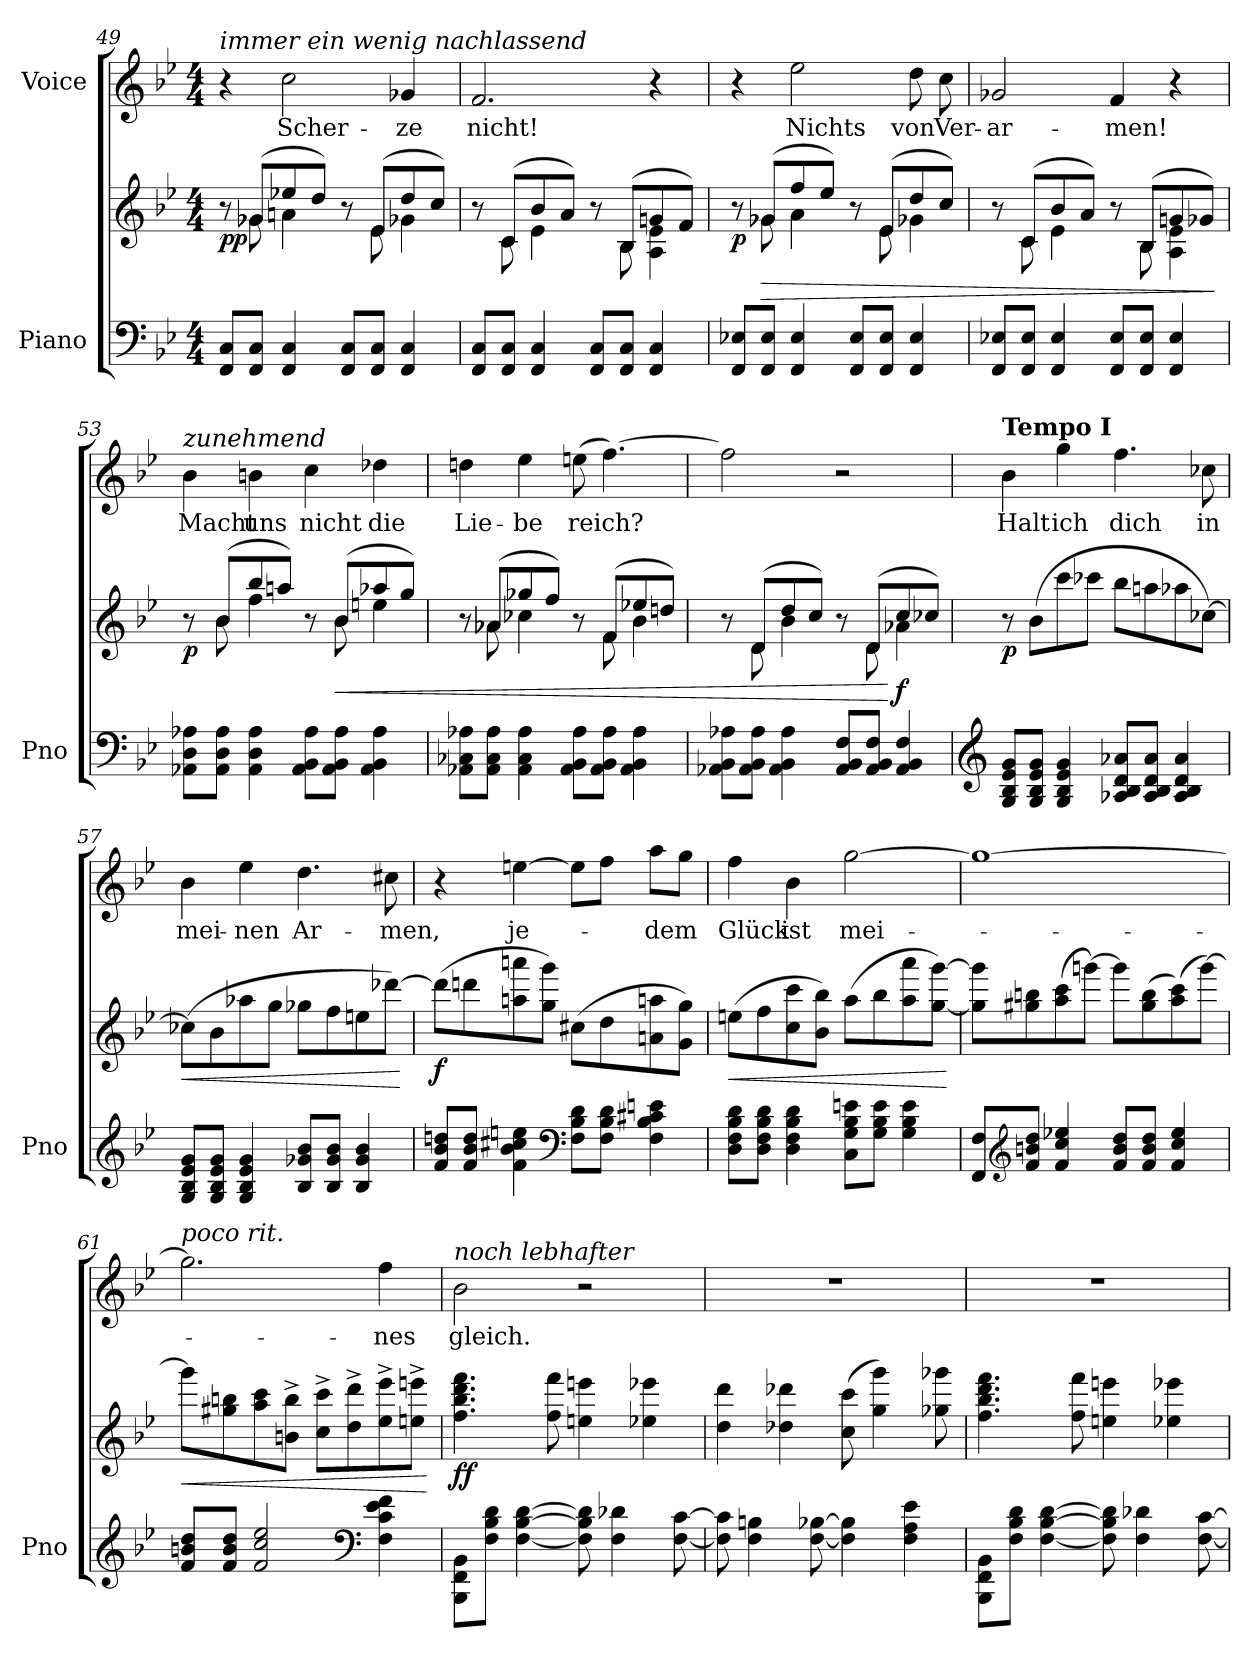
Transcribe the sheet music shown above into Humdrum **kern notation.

**kern	**kern	**dynam	**kern	**text
*part2	*part2	*part2	*part1	*part1
*staff3	*staff2	*staff2/3	*staff1	*staff1
*I"Piano	*	*	*I"Voice	*
*I'Pno	*	*	*	*
*clefF4	*clefG2	*	*clefG2	*
*k[b-e-]	*k[b-e-]	*	*k[b-e-]	*
*M4/4	*M4/4	*	*M4/4	*
=49	=49	=49	=49	=49
*	*^	*	*	*
!	!	!	!	!LO:TX:i:t=immer ein wenig nachlassend	!
!	!	!	!LO:DY:b	!	!
8FF/ 8C/L	8r	8ryy	pp	4r	.
8FF/ 8C/J	(>8g-X/L	8g-\	.	.	.
4FF/ 4C/	8ee-X/	4an\	.	2cc\	Scher-
.	8dd/J)	.	.	.	.
8FF/ 8C/L	8r	8ryy	.	.	.
8FF/ 8C/J	(>8e-/L	8e-\	.	.	.
4FF/ 4C/	8dd/	4g-X\	.	4g-X/	-ze
.	8cc/J)	.	.	.	.
=50	=50	=50	=50	=50	=50
8FF/ 8C/L	8r	8ryy	.	2.f/	nicht!
8FF/ 8C/J	(>8c/L	8c\	.	.	.
4FF/ 4C/	8b-/	4e-\	.	.	.
.	8a/J)	.	.	.	.
8FF/ 8C/L	8r	8ryy	.	.	.
8FF/ 8C/J	(>8B-/L	8B-\	.	.	.
4FF/ 4C/	8gn/	4A\ 4e-\	.	4r	.
.	8f/J)	.	.	.	.
=51	=51	=51	=51	=51	=51
!	!	!	!LO:DY:b	!	!
8FF/ 8E-X/L	8r	8ryy	p	4r	.
!	!	!	!LO:HP:b	!	!
8FF/ 8E-/J	(>8g-X/L	8g-\	>	.	.
4FF/ 4E-/	8ff/	4a\	.	2ee-\	Nichts
.	8ee-/J)	.	.	.	.
8FF/ 8E-/L	8r	8ryy	.	.	.
8FF/ 8E-/J	(>8e-/L	8e-\	.	.	.
4FF/ 4E-/	8dd/	4g-X\	.	8dd\	von
.	8cc/J)	.	.	8cc\	Ver-
=52	=52	=52	=52	=52	=52
8FF/ 8E-X/L	8r	8ryy	.	2g-X/	-ar-
8FF/ 8E-/J	(>8c/L	8c\	.	.	.
4FF/ 4E-/	8b-/	4e-\	.	.	.
.	8a/J)	.	.	.	.
8FF/ 8E-/L	8r	8ryy	.	4f/	-men!
8FF/ 8E-/J	(>8B-/L	8B-\	.	.	.
4FF/ 4E-/	8gn/	4A\ 4e-\	.	4r	.
.	8g-X/J)	.	.	.	.
*	*v	*v	*	*	*
.	.	]	.	.
=53	=53	=53	=53	=53
*	*^	*	*	*
!	!	!	!	!LO:TX:i:t=zunehmend	!
!	!	!	!LO:DY:b	!	!
8AA-X\ 8D\ 8A-X\L	8r	8ryy	p	4b-\	Macht
8AA-\ 8D\ 8A-\J	(>8b-/L	8b-\	.	.	.
4AA-\ 4D\ 4A-\	8bb-/	4ff\	.	4bn\	uns
.	8aan/J)	.	.	.	.
8AA-\ 8BB-\ 8A-\L	8r	8ryy	.	4cc\	nicht
!	!	!	!LO:HP:b	!	!
8AA-\ 8BB-\ 8A-\J	(>8b-/L	8b-\	<	.	.
4AA-\ 4BB-\ 4A-\	8aa-X/	4een\	.	4dd-X\	die
.	8gg/J)	.	.	.	.
=54	=54	=54	=54	=54	=54
8AA-X\ 8C-X\ 8A-X\L	8r	8ryy	.	4ddn\	Lie-
8AA-\ 8C-\ 8A-\J	(>8a-X/L	8a-\	.	.	.
4AA-\ 4C-\ 4A-\	8gg-X/	4cc-X\	.	4ee-\	-be
.	8ff/J)	.	.	.	.
8AA-\ 8BB-\ 8A-\L	8r	8ryy	.	(8een\	reich?
8AA-\ 8BB-\ 8A-\J	(>8f/L	8f\	.	[4.ff\)	.
4AA-\ 4BB-\ 4A-\	8ee-X/	4b-\	.	.	.
.	8ddn/J)	.	.	.	.
=55	=55	=55	=55	=55	=55
8AA-X\ 8BB-\ 8A-X\L	8r	8ryy	.	2ff\]	.
8AA-\ 8BB-\ 8A-\J	(>8d/L	8d\	.	.	.
4AA-\ 4BB-\ 4A-\	8dd/	4b-\	.	.	.
.	8cc/J)	.	.	.	.
8AA-/ 8BB-/ 8F/L	8r	8ryy	.	2r	.
8AA-/ 8BB-/ 8F/J	(>8d/L	8d\	.	.	.
!	!	!	!LO:DY:n=1:b	!	!
4AA-/ 4BB-/ 4F/	8cc/	4a-X\	[ f	.	.
.	8cc-X/J)	.	.	.	.
*	*v	*v	*	*	*
=56	=56	=56	=56	=56
*clefG2	*	*	*	*
!	!	!	!LO:TX:a:B:t=Tempo I	!
!	!	!LO:DY:b	!	!
8G/ 8B-/ 8e-/ 8g/L	8r	p	4b-\	Halt
8G/ 8B-/ 8e-/ 8g/J	(8b-\L	.	.	.
4G/ 4B-/ 4e-/ 4g/	8ccc\	.	4gg\	ich
.	8ccc-X\J	.	.	.
8A-X/ 8B-/ 8d/ 8a-X/L	8bb-\L	.	4.ff\	dich
8A-/ 8B-/ 8d/ 8a-/J	8aan\	.	.	.
4A-/ 4B-/ 4d/ 4a-/	8aa-X\	.	.	.
.	[8cc-X\J)	.	8cc-X\	in
=57	=57	=57	=57	=57
!	!	!LO:HP:b	!	!
8G/ 8B-/ 8e-/ 8g/L	(8cc-X\L]	<	4b-\	mei-
8G/ 8B-/ 8e-/ 8g/J	8b-\	.	.	.
4G/ 4B-/ 4e-/ 4g/	8aa-X\	.	4ee-\	-nen
.	8gg\J	.	.	.
8B-/ 8g-X/ 8b-/L	8gg-X\L	.	4.dd\	Ar-
8B-/ 8g-/ 8b-/J	8ff\	.	.	.
4B-/ 4g-/ 4b-/	8een\	.	.	.
.	[8ddd-X\J)	.	8cc#X\	-men,
.	.	[	.	.
=58	=58	=58	=58	=58
!	!	!LO:DY:b	!	!
8f/ 8b-/ 8ddn/L	(8ddd-\L]	f	4r	.
8f/ 8b-/ 8dd/J	8dddn\	.	.	.
4f\ 4b-\ 4cc#X\ 4een\	8aan\ 8aaan\	.	[4een\	je-
.	8gg\ 8ggg\J)	.	.	.
*clefF4	*	*	*	*
8F\ 8B-\ 8d\L	(8cc#X\L	.	8ee\L]	.
8F\ 8B-\ 8d\J	8dd\	.	8ff\J	.
4F\ 4B-\ 4c#X\ 4en\	8an\ 8aan\	.	8aa\L	-dem
.	8g\ 8gg\J)	.	8gg\J	.
=59	=59	=59	=59	=59
!	!	!LO:HP:b	!	!
8D\ 8F\ 8B-\ 8d\L	(8een\L	<	4ff\	Glück
8D\ 8F\ 8B-\ 8d\J	8ff\	.	.	.
4D\ 4F\ 4B-\ 4d\	8cc\ 8ccc\	.	4b-\	ist
.	8b-\ 8bb-\J)	.	.	.
8C\ 8G\ 8B-\ 8en\L	(8aa\L	.	[2gg\	mei-
8G\ 8B-\ 8e\J	8bb-\	.	.	.
4G\ 4B-\ 4e\	8aa\ 8aaa\	.	.	.
.	[8gg\ [8ggg\J)	.	.	.
.	.	[	.	.
=60	=60	=60	=60	=60
!	!	!LO:DY:b	!	!
!	!	!LO:DY:n=1:b	!	!
8FF/ 8F/L	8gg\] 8ggg\]L	other-dynamics f	1gg_	.
*clefG2	*	*	*	*
8f/ 8bn/ 8dd/J	8gg#X\ 8bbn\	.	.	.
4f/ 4cc/ 4ee-X/	(8aa\ 8ccc\	.	.	.
.	[8gggn\J)	.	.	.
8f/ 8b/ 8dd/L	8ggg\L]	.	.	.
8f/ 8b/ 8dd/J	(8gg#\ 8bb\	.	.	.
4f/ 4cc/ 4ee-/	(8aa\ 8ccc\)	.	.	.
.	[8ggg\J)	.	.	.
=61	=61	=61	=61	=61
!	!	!	!LO:TX:i:t=poco rit.	!
!	!	!LO:HP:b	!	!
8f/ 8bn/ 8dd/L	8ggg\L]	<	2.gg\]	.
8f/ 8b/ 8dd/J	8gg#X\ 8bbn\	.	.	.
2f/ 2cc/ 2ee-/	8aa\ 8ccc\	.	.	.
.	8bn\^ 8bb\^J	.	.	.
.	8cc\^ 8ccc\^L	.	.	.
.	8dd\^ 8ddd\^	.	.	.
*clefF4	*	*	*	*
4F\ 4c\ 4e-\ 4f\	8ee-\^ 8eee-\^	.	4ff\	-nes
.	8een\^ 8eeen\^J	.	.	.
.	.	[	.	.
=62	=62	=62	=62	=62
!	!	!	!LO:TX:i:t=noch lebhafter	!
!	!	!LO:DY:b	!	!
8BBB-\ 8FF\ 8BB-\L	4.ff\ 4.bb-\ 4.ddd\ 4.fff\	ff	2b-\	gleich.
8F\ 8B-\ 8d\J	.	.	.	.
[4F\ [4B-\ [4d\	.	.	.	.
.	8ff\ 8fff\	.	.	.
8F\] 8B-\] 8d\]	4een\ 4eeen\	.	2r	.
4F\ 4d-X\	.	.	.	.
.	4ee-X\ 4eee-X\	.	.	.
[8F\ [8c\	.	.	.	.
=63	=63	=63	=63	=63
8F\] 8c\]	4dd\ 4ddd\	.	1r	.
4F\ 4Bn\	.	.	.	.
.	4dd-X\ 4ddd-X\	.	.	.
[8F\ [8B-X\	.	.	.	.
4F\] 4B-\]	(8cc\ 8ccc\	.	.	.
.	4gg\ 4ggg\)	.	.	.
4F\ 4A\ 4e-\	.	.	.	.
.	8gg-X\ 8ggg-X\	.	.	.
=64	=64	=64	=64	=64
8BBB-\ 8FF\ 8BB-\L	4.ff\ 4.bb-\ 4.ddd\ 4.fff\	.	1r	.
8F\ 8B-\ 8d\J	.	.	.	.
[4F\ [4B-\ [4d\	.	.	.	.
.	8ff\ 8fff\	.	.	.
8F\] 8B-\] 8d\]	4een\ 4eeen\	.	.	.
4F\ 4d-X\	.	.	.	.
.	4ee-X\ 4eee-X\	.	.	.
[8F\ [8c\	.	.	.	.
=	=	=	=	=
*-	*-	*-	*-	*-
